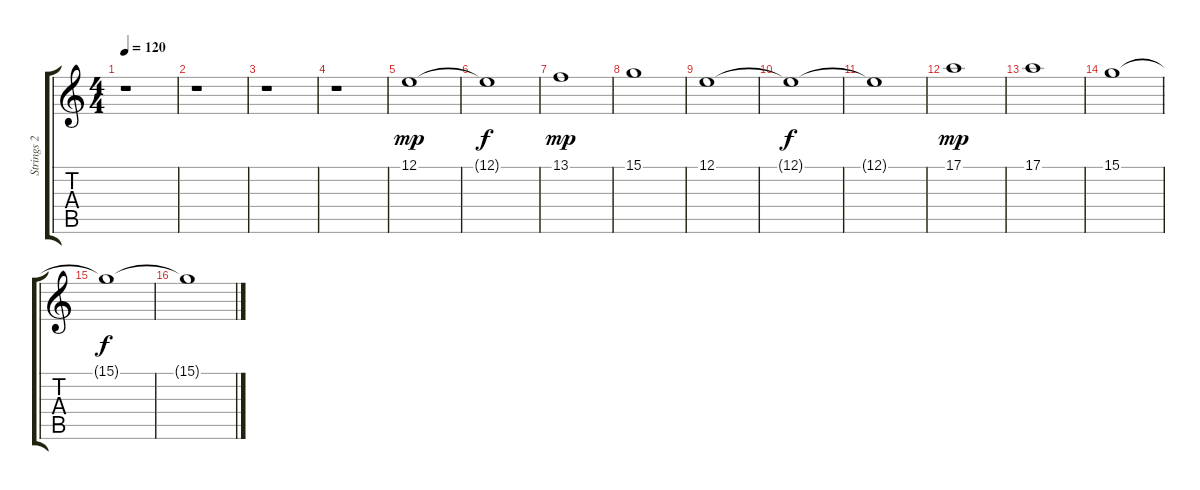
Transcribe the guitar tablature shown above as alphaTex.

\track ("Strings 2" "Strings 2") {instrument stringensemble2}
\staff {score tabs}
\tuning (E4 B3 G3 D3 A2 E2) {hide}
\ts (4 4)
\tempo 120
\clef g2
\ks c
r.1{dy f} |
r.1 |
r.1 |
r.1 |
12.1.1{dy mp} |
12.1{t}.1{dy f} |
13.1.1{dy mp} |
15.1.1 |
12.1.1 |
12.1{t}.1{dy f} |
12.1{t}.1 |
17.1.1{dy mp} |
17.1.1 |
15.1.1 |
15.1{t}.1{dy f} |
15.1{t}.1
